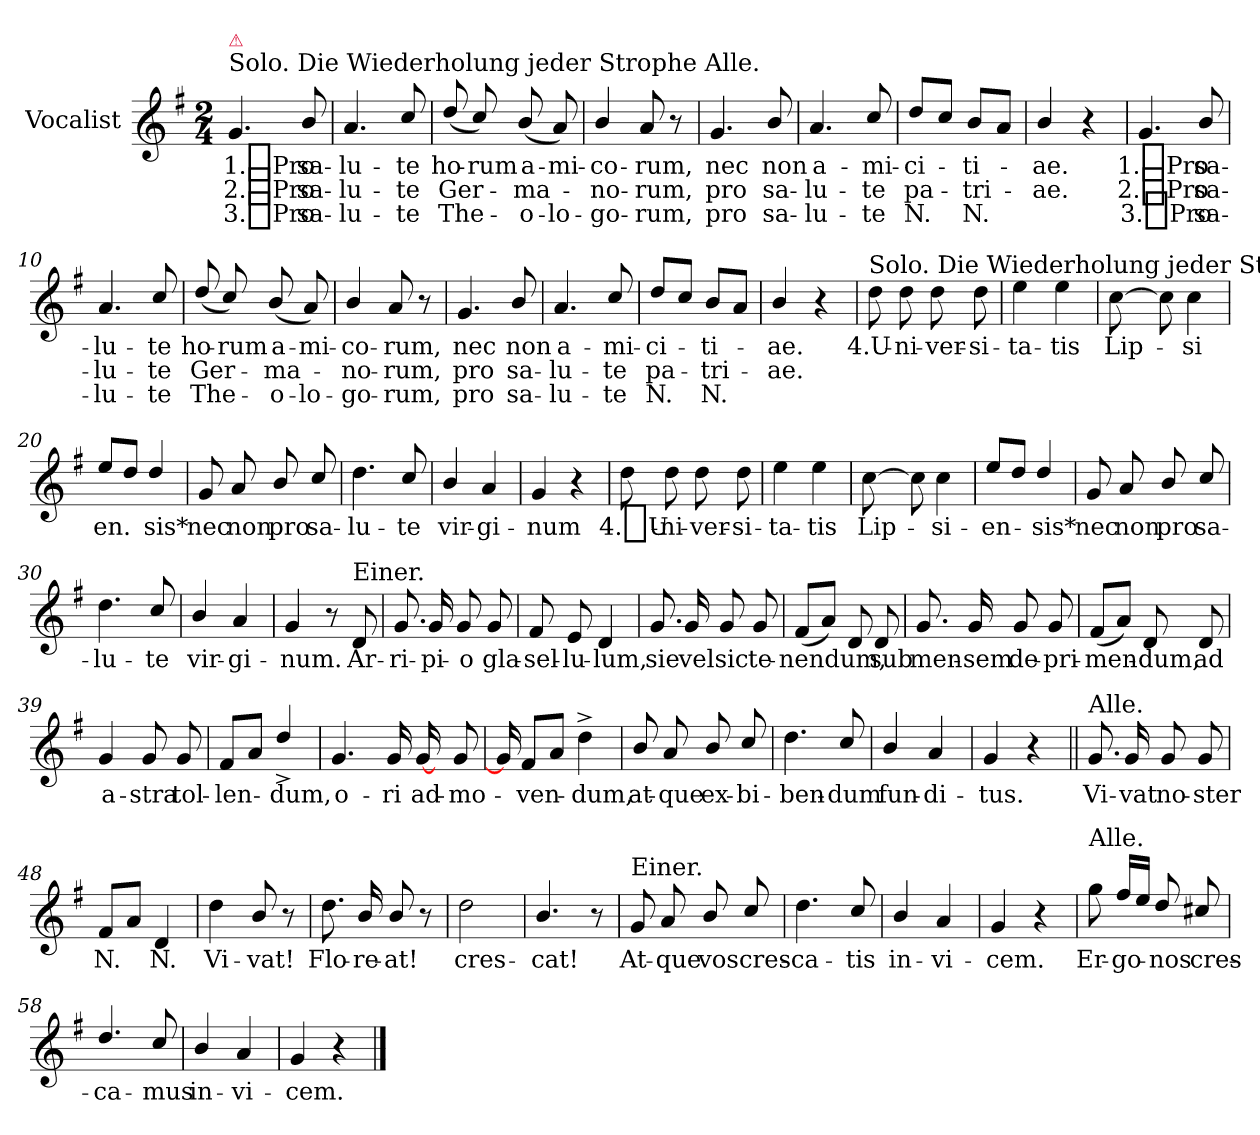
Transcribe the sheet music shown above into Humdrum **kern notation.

**kern	**text	**text	**text
*part1	*part1	*part1	*part1
*staff1	*staff1	*staff1	*staff1
*I"Vocalist	*	*	*
*clefG2	*	*	*
*k[f#]	*	*	*
*G:	*	*	*
*M2/4	*	*	*
=1	=1	=1	=1
!LO:TX:a:t=Solo. Die Wiederholung jeder Strophe Alle.	!	!	!
!LO:TX:a:color=crimson:t=⚠	!	!	!
4.g	1._Pro	2._Pro	3._Pro
8b/	sa-	sa-	sa-
=2	=2	=2	=2
4.a	-lu-	-lu-	-lu-
8cc/	-te	-te	-te
=3	=3	=3	=3
(>8dd/	ho-	Ger-	The-
8cc/)	-rum	.	.
(>8b/	a-	-ma-	-o-
8a)	-mi-	.	-lo-
=4	=4	=4	=4
4b/	-co-	-no-	-go-
8a	-rum,	-rum,	-rum,
8r	.	.	.
=5	=5	=5	=5
4.g	nec	pro	pro
8b/	non	sa-	sa-
=6	=6	=6	=6
4.a	a-	-lu-	-lu-
8cc/	-mi-	-te	-te
=7	=7	=7	=7
8dd/L	-ci-	pa-	N.
8ccJ	.	.	.
8b/L	-ti-	-tri-	N.
8aJ	.	.	.
=8	=8	=8	=8
4b/	-ae.	-ae.	.
4r	.	.	.
=9	=9	=9	=9
4.g	1._Pro	2._Pro	3._Pro
8b/	sa-	sa-	sa-
=10	=10	=10	=10
4.a	-lu-	-lu-	-lu-
8cc/	-te	-te	-te
=11	=11	=11	=11
(>8dd/	ho-	Ger-	The-
8cc/)	-rum	.	.
(>8b/	a-	-ma-	-o-
8a)	-mi-	.	-lo-
=12	=12	=12	=12
4b/	-co-	-no-	-go-
8a	-rum,	-rum,	-rum,
8r	.	.	.
=13	=13	=13	=13
4.g	nec	pro	pro
8b/	non	sa-	sa-
=14	=14	=14	=14
4.a	a-	-lu-	-lu-
8cc/	-mi-	-te	-te
=15	=15	=15	=15
8dd/L	-ci-	pa-	N.
8ccJ	.	.	.
8b/L	-ti-	-tri-	N.
8aJ	.	.	.
=16	=16	=16	=16
4b/	-ae.	-ae.	.
4r	.	.	.
=17	=17	=17	=17
!LO:TX:a:t=Solo. Die Wiederholung jeder Strophe Alle.	!	!	!
8dd	4.U-	.	.
8dd	-ni-	.	.
8dd	-ver-	.	.
8dd	-si-	.	.
=18	=18	=18	=18
4ee	-ta-	.	.
4ee	-tis	.	.
=19	=19	=19	=19
[8cc	Lip-	.	.
8cc]	.	.	.
4cc	-si	.	.
=20	=20	=20	=20
8ee/L	-en.	.	.
8ddJ	.	.	.
4dd/	-sis*	.	.
=21	=21	=21	=21
8g	nec	.	.
8a	non	.	.
8b/	pro	.	.
8cc/	sa-	.	.
=22	=22	=22	=22
4.dd	-lu-	.	.
8cc/	-te	.	.
=23	=23	=23	=23
4b/	vir-	.	.
4a	-gi-	.	.
=24	=24	=24	=24
4g	-num	.	.
4r	.	.	.
=25	=25	=25	=25
8dd	4._U-	.	.
8dd	-ni-	.	.
8dd	-ver-	.	.
8dd	-si-	.	.
=26	=26	=26	=26
4ee	-ta-	.	.
4ee	-tis	.	.
=27	=27	=27	=27
[8cc	Lip-	.	.
8cc]	.	.	.
4cc	-si-	.	.
=28	=28	=28	=28
8ee/L	-en-	.	.
8ddJ	.	.	.
4dd/	-sis*	.	.
=29	=29	=29	=29
8g	nec	.	.
8a	non	.	.
8b/	pro	.	.
8cc/	sa-	.	.
=30	=30	=30	=30
4.dd	-lu-	.	.
8cc/	-te	.	.
=31	=31	=31	=31
4b/	vir-	.	.
4a/	-gi-	.	.
=32	=32	=32	=32
4g	-num.	.	.
8r	.	.	.
!LO:TX:a:t=Einer.	!	!	!
8d	Ar-	.	.
=33	=33	=33	=33
8.g	-ri-	.	.
16g	-pi-	.	.
8g	-o	.	.
8g	gla-	.	.
=34	=34	=34	=34
8f#	-sel-	.	.
8e	-lu-	.	.
4d	-lum,	.	.
=35	=35	=35	=35
8.g	sie	.	.
16g	vel	.	.
8g	sic	.	.
8g	te-	.	.
=36	=36	=36	=36
(8f#L	-nendum,	.	.
8aJ)	.	.	.
8d	.	.	.
8d	sub	.	.
=37	=37	=37	=37
8.g	men-	.	.
16g	-sem	.	.
8g	de-	.	.
8g	-pri-	.	.
=38	=38	=38	=38
(8f#L	-men-	.	.
8aJ)	.	.	.
8d	-dum,	.	.
8d	ad	.	.
=39	=39	=39	=39
4g	a-	.	.
8g	-stra	.	.
8g	tol-	.	.
=40	=40	=40	=40
8f#L	-len-	.	.
8aJ	.	.	.
4dd^/	-dum,	.	.
=41	=41	=41	=41
4.g	o-	.	.
16g	-ri	.	.
[16g	ad-	.	.
16ryy	.	.	.
8g	-mo-	.	.
=42	=42	=42	=42
16g]	.	.	.
8f#L	-ven-	.	.
8aJ	.	.	.
4dd^	-dum,	.	.
=43	=43	=43	=43
8b/	at-	.	.
8a	-que	.	.
8b/	ex-	.	.
8cc/	-bi-	.	.
=44	=44	=44	=44
4.dd	-ben-	.	.
8cc/	-dum	.	.
=45	=45	=45	=45
4b/	fun-	.	.
4a	-di-	.	.
=46	=46	=46	=46
4g	-tus.	.	.
4r	.	.	.
=47||	=47||	=47||	=47||
!LO:TX:a:t=Alle.	!	!	!
8.g	Vi-	.	.
16g	-vat	.	.
8g	no-	.	.
8g	-ster	.	.
=48	=48	=48	=48
8f#L	N.	.	.
8aJ	.	.	.
4d	N.	.	.
=49	=49	=49	=49
4dd	Vi-	.	.
8b/	-vat!	.	.
8r	.	.	.
=50	=50	=50	=50
8.dd	Flo-	.	.
16b/	-re-	.	.
8b/	-at!	.	.
8r	.	.	.
=51	=51	=51	=51
2dd	cres-	.	.
=52	=52	=52	=52
4.b/	-cat!	.	.
8r	.	.	.
=53	=53	=53	=53
!LO:TX:a:t=Einer.	!	!	!
8g	At-	.	.
8a	-que	.	.
8b/	vos	.	.
8cc/	cres-	.	.
=54	=54	=54	=54
4.dd	-ca-	.	.
8cc/	-tis	.	.
=55	=55	=55	=55
4b/	in-	.	.
4a	-vi-	.	.
=56	=56	=56	=56
4g	-cem.	.	.
4r	.	.	.
=57	=57	=57	=57
!LO:TX:a:t=Alle.	!	!	!
8gg	Er-	.	.
16ff#/LL	-go-	.	.
16eeJJ	.	.	.
8dd/	-nos	.	.
8cc#X/	cres-	.	.
=58	=58	=58	=58
4.dd/	-ca-	.	.
8cc/	-mus	.	.
=59	=59	=59	=59
4b/	in-	.	.
4a	-vi-	.	.
=60	=60	=60	=60
4g	-cem.	.	.
4r	.	.	.
==	==	==	==
*-	*-	*-	*-
